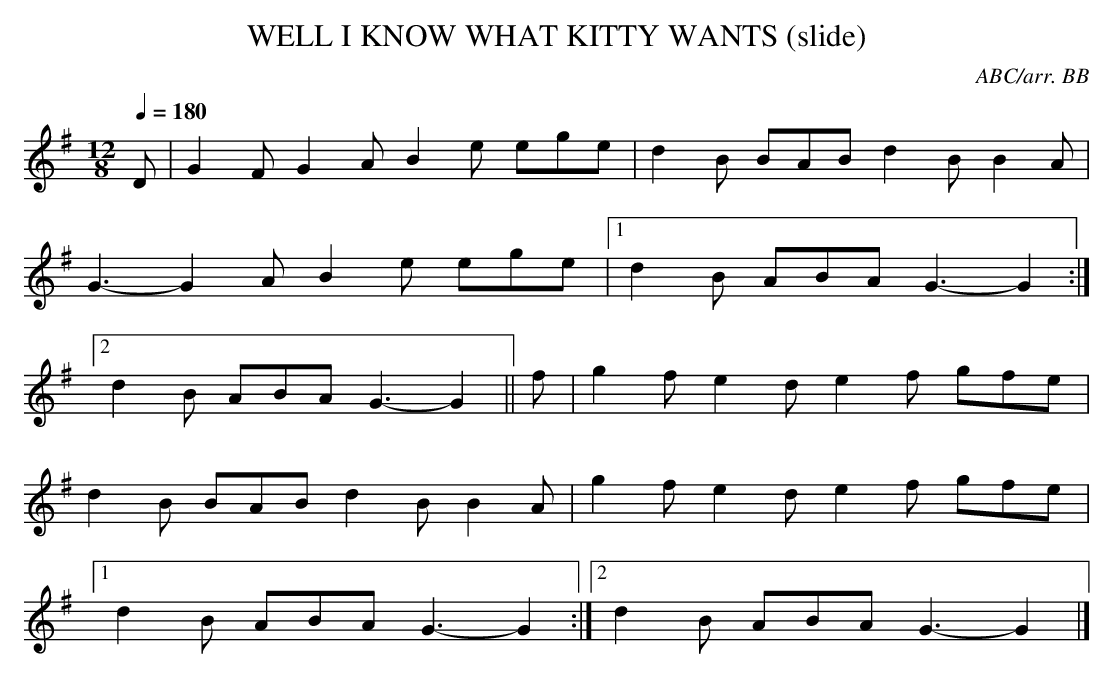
X:1
T:WELL I KNOW WHAT KITTY WANTS (slide)
C:ABC/arr. BB
Q:1/4=180
L:1/8
M:12/8
K:G
D|G2 F G2 A B2 e ege|d2 B BAB d2 B B2 A|
G3-G2 A B2 e ege|1 d2 B ABA G3-G2:|
[2 d2 B ABA G3-G2|| f|g2 f e2 d e2 f gfe|
d2 B BAB d2 B B2 A|g2 f e2 d e2 f gfe|
[1 d2 B ABA G3-G2:|2 d2 B ABA G3-G2|]
